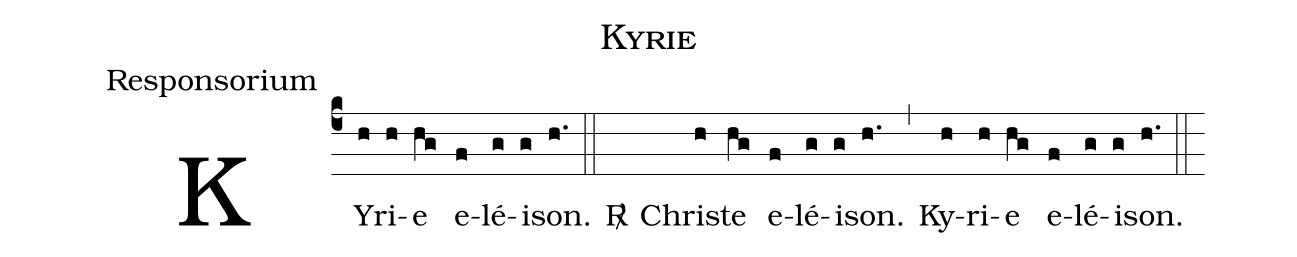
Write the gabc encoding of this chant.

name:Kyrie;
office-part:Responsorium;
%%
(c4) KY(h)ri(h)e(hg) e(f)lé(g)i(g)son.(h.) (::) <v>\Rbar</v>() Chri(h)ste(hg) e(f)lé(g)i(g)son.(h.) (,) Ky(h)ri(h)e(hg) e(f)lé(g)i(g)son.(h.) (::)
